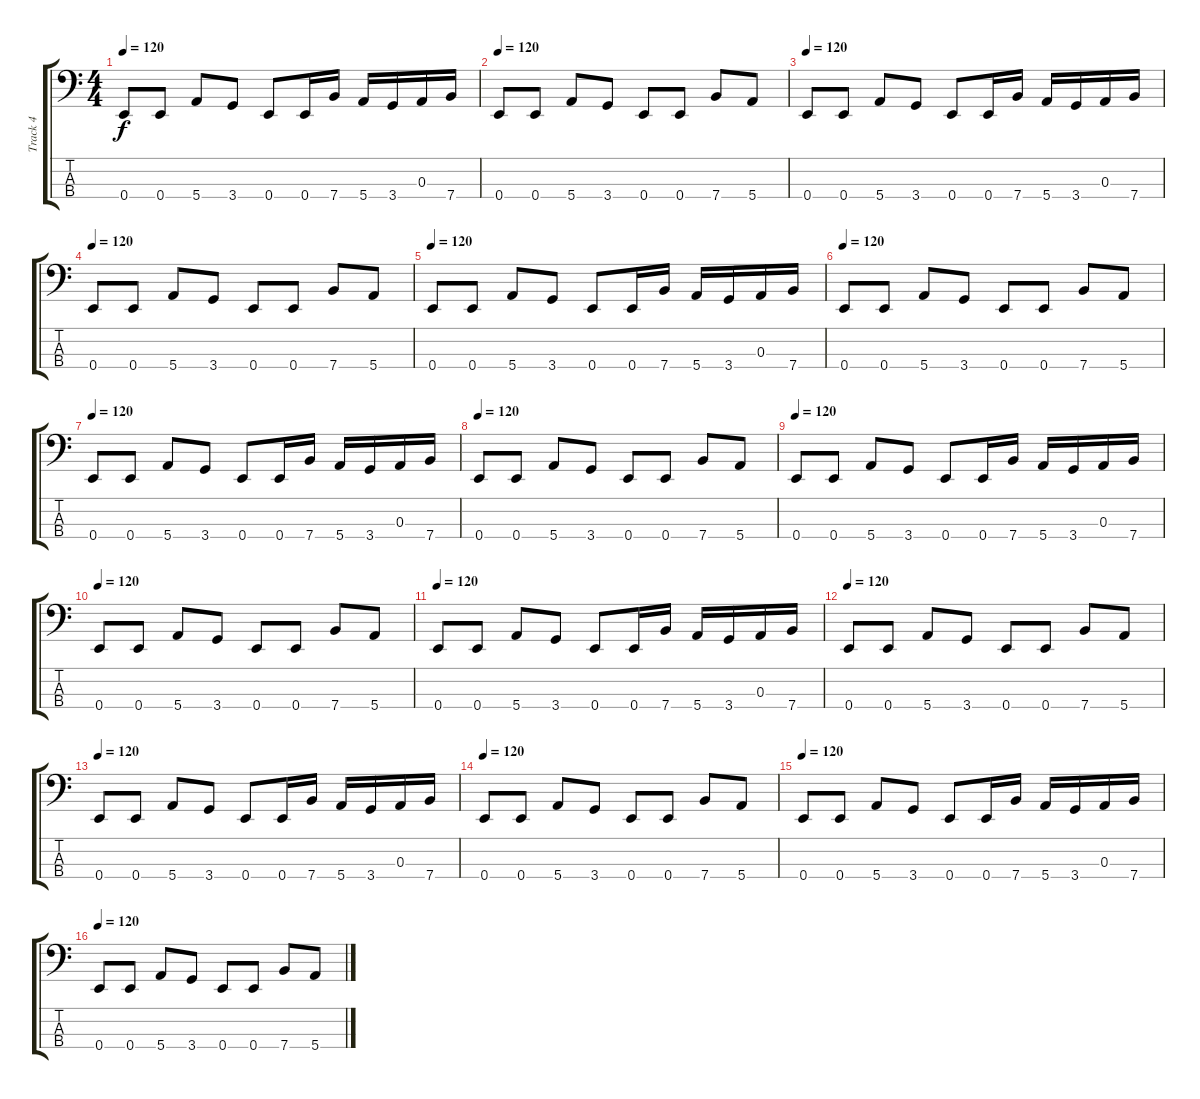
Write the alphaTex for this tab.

\track ("Track 4" "Track 4") {instrument slapbass1}
\staff {score tabs}
\tuning (G2 D2 A1 E1) {hide}
\ts (4 4)
\tempo 120
\clef f4
\ks c
0.4.8{dy f} 0.4.8 5.4.8 3.4.8 0.4.8 0.4.16 7.4.16{instrument slapbass1} 5.4.16 3.4.16 0.3.16 7.4.16 |
\tempo 120
0.4.8{instrument electricbassfinger} 0.4.8 5.4.8 3.4.8 0.4.8 0.4.8 7.4.8 5.4.8 |
\tempo 120
0.4.8 0.4.8 5.4.8 3.4.8 0.4.8 0.4.16 7.4.16{instrument slapbass1} 5.4.16 3.4.16 0.3.16 7.4.16 |
\tempo 120
0.4.8{instrument electricbassfinger} 0.4.8 5.4.8 3.4.8 0.4.8 0.4.8 7.4.8 5.4.8 |
\tempo 120
0.4.8 0.4.8 5.4.8 3.4.8 0.4.8 0.4.16 7.4.16{instrument slapbass1} 5.4.16 3.4.16 0.3.16 7.4.16 |
\tempo 120
0.4.8{volume 0 instrument electricbassfinger} 0.4.8 5.4.8 3.4.8 0.4.8 0.4.8 7.4.8 5.4.8 |
\tempo 120
0.4.8 0.4.8 5.4.8 3.4.8 0.4.8 0.4.16 7.4.16{instrument slapbass1} 5.4.16 3.4.16 0.3.16 7.4.16 |
\tempo 120
0.4.8{instrument electricbassfinger} 0.4.8 5.4.8 3.4.8 0.4.8 0.4.8 7.4.8 5.4.8 |
\tempo 120
0.4.8{volume 16} 0.4.8 5.4.8 3.4.8 0.4.8 0.4.16 7.4.16{instrument slapbass1} 5.4.16 3.4.16 0.3.16 7.4.16 |
\tempo 120
0.4.8{instrument electricbassfinger} 0.4.8 5.4.8 3.4.8 0.4.8 0.4.8 7.4.8 5.4.8 |
\tempo 120
0.4.8 0.4.8 5.4.8 3.4.8 0.4.8 0.4.16 7.4.16{instrument slapbass1} 5.4.16 3.4.16 0.3.16 7.4.16 |
\tempo 120
0.4.8{instrument electricbassfinger} 0.4.8 5.4.8 3.4.8 0.4.8 0.4.8 7.4.8 5.4.8 |
\tempo 120
0.4.8 0.4.8 5.4.8 3.4.8 0.4.8 0.4.16 7.4.16{instrument slapbass1} 5.4.16 3.4.16 0.3.16 7.4.16 |
\tempo 120
0.4.8{instrument electricbassfinger} 0.4.8 5.4.8 3.4.8 0.4.8 0.4.8 7.4.8 5.4.8 |
\tempo 120
0.4.8 0.4.8 5.4.8 3.4.8 0.4.8 0.4.16 7.4.16{instrument slapbass1} 5.4.16 3.4.16 0.3.16 7.4.16 |
\tempo 120
0.4.8{instrument electricbassfinger} 0.4.8 5.4.8 3.4.8 0.4.8 0.4.8 7.4.8 5.4.8
